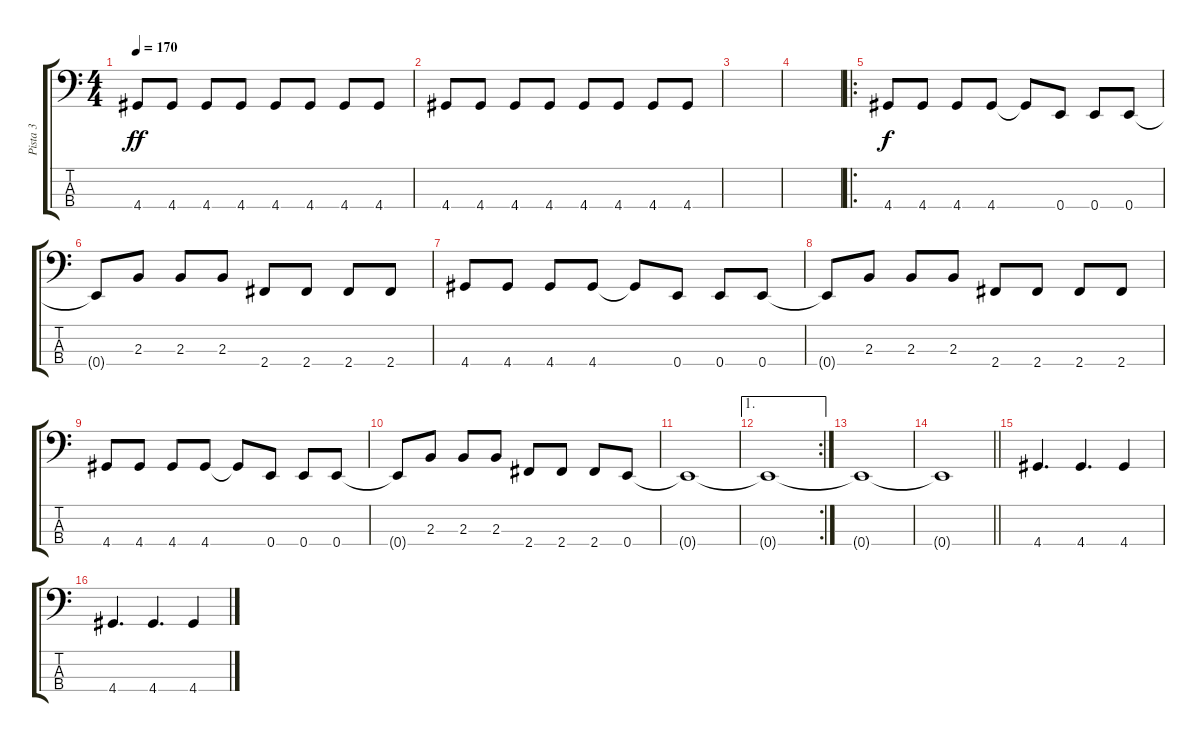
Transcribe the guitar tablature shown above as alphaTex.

\track ("Pista 3" "Pista 3") {instrument electricbassfinger}
\staff {score tabs}
\tuning (G2 D2 A1 E1) {hide}
\ts (4 4)
\tempo 170
\clef f4
\ks c
4.4.8{dy ff} 4.4.8 4.4.8 4.4.8 4.4.8 4.4.8 4.4.8 4.4.8 |
4.4.8 4.4.8 4.4.8 4.4.8 4.4.8 4.4.8 4.4.8 4.4.8 |
|
|
\ro
4.4.8{dy f} 4.4.8 4.4.8 4.4.8 4.4{t}.8 0.4.8 0.4.8 0.4.8 |
0.4{t}.8 2.3.8 2.3.8 2.3.8 2.4.8 2.4.8 2.4.8 2.4.8 |
4.4.8 4.4.8 4.4.8 4.4.8 4.4{t}.8 0.4.8 0.4.8 0.4.8 |
0.4{t}.8 2.3.8 2.3.8 2.3.8 2.4.8 2.4.8 2.4.8 2.4.8 |
4.4.8 4.4.8 4.4.8 4.4.8 4.4{t}.8 0.4.8 0.4.8 0.4.8 |
0.4{t}.8 2.3.8 2.3.8 2.3.8 2.4.8 2.4.8 2.4.8 0.4.8 |
0.4{t}.1 |
\ae 1
\rc 2
0.4{t}.1 |
0.4{t}.1 |
\barLineRight lightlight
0.4{t}.1 |
4.4.4{d} 4.4.4{d} 4.4.4 |
4.4.4{d} 4.4.4{d} 4.4.4
